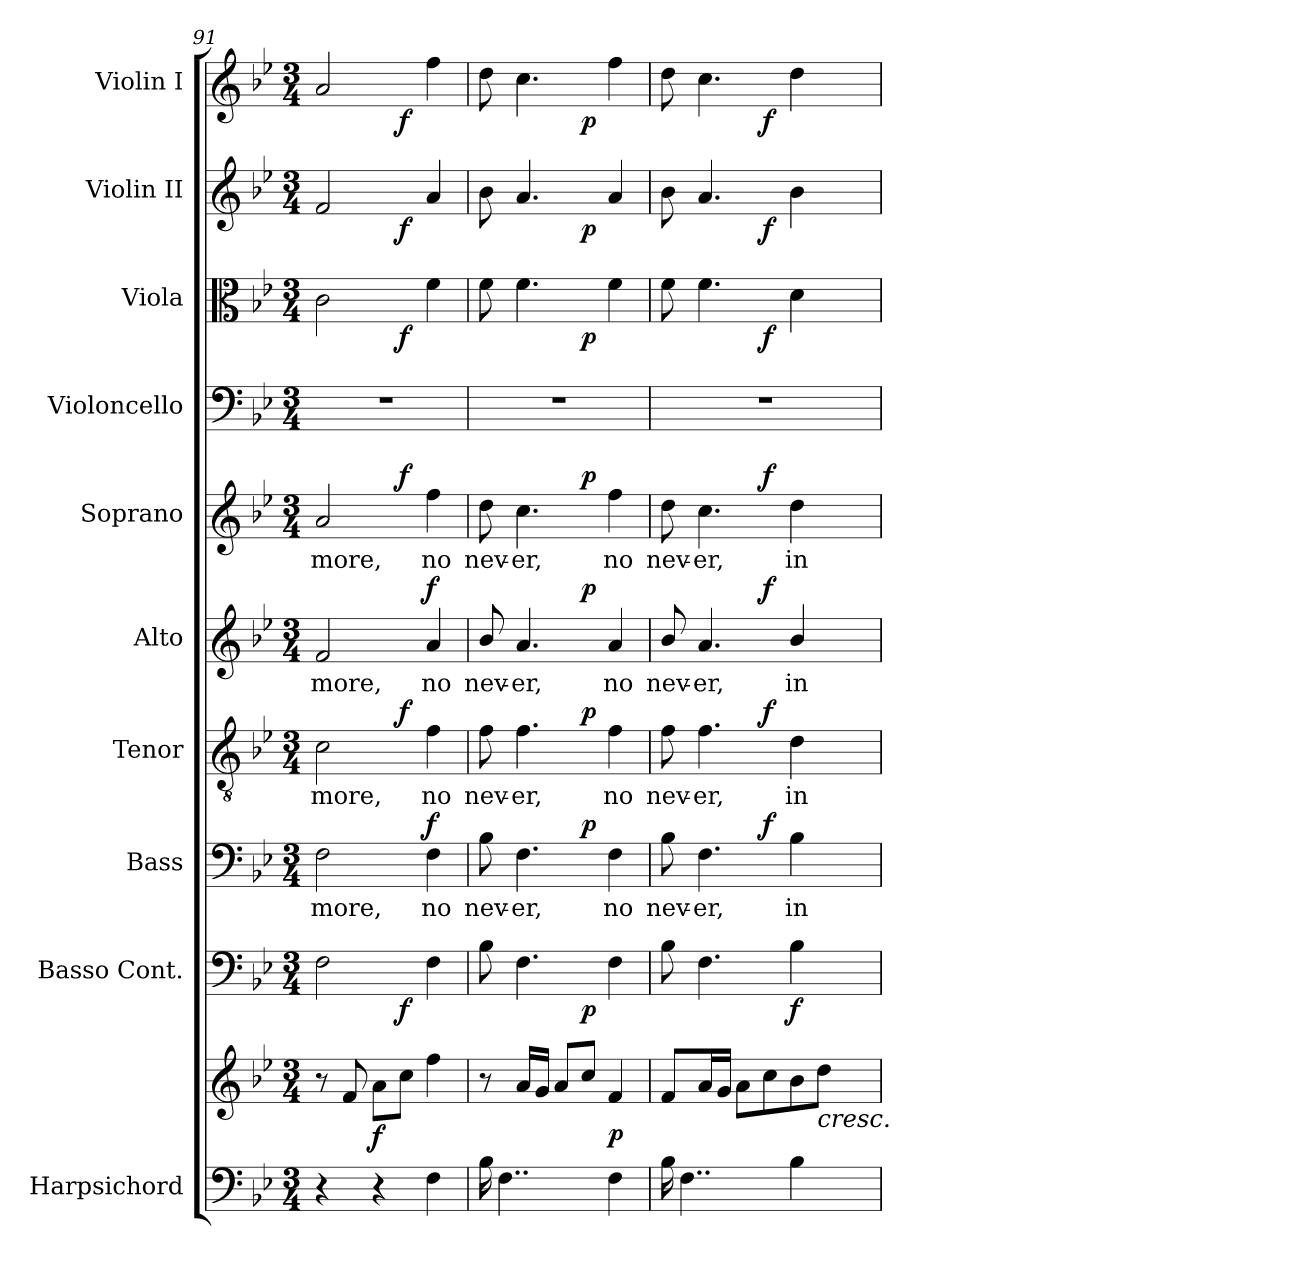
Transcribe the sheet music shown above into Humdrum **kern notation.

**kern	**kern	**dynam	**kern	**dynam	**kern	**text	**dynam	**kern	**text	**dynam	**kern	**text	**dynam	**kern	**text	**dynam	**kern	**kern	**dynam	**kern	**dynam	**kern	**dynam
*part10	*part10	*part10	*part9	*part9	*part8	*part8	*part8	*part7	*part7	*part7	*part6	*part6	*part6	*part5	*part5	*part5	*part4	*part3	*part3	*part2	*part2	*part1	*part1
*staff11	*staff10	*staff10/11	*staff9	*staff9	*staff8	*staff8	*staff8	*staff7	*staff7	*staff7	*staff6	*staff6	*staff6	*staff5	*staff5	*staff5	*staff4	*staff3	*staff3	*staff2	*staff2	*staff1	*staff1
*I"Harpsichord	*	*	*I"Basso Cont.	*	*I"Bass	*	*	*I"Tenor	*	*	*I"Alto	*	*	*I"Soprano	*	*	*I"Violoncello	*I"Viola	*	*I"Violin II	*	*I"Violin I	*
*I'Hpsd.	*	*	*	*	*I'B.	*	*	*I'T.	*	*	*I'A.	*	*	*I'S.	*	*	*I'Vc.	*	*	*	*	*	*
*clefF4	*clefG2	*	*clefF4	*	*clefF4	*	*	*clefGv2	*	*	*clefG2	*	*	*clefG2	*	*	*clefF4	*clefC3	*	*clefG2	*	*clefG2	*
*	*	*	*	*	*	*	*	*ITrd7c12	*	*	*	*	*	*	*	*	*	*	*	*	*	*	*
*k[b-e-]	*k[b-e-]	*	*k[b-e-]	*	*k[b-e-]	*	*	*k[b-e-]	*	*	*k[b-e-]	*	*	*k[b-e-]	*	*	*k[b-e-]	*k[b-e-]	*	*k[b-e-]	*	*k[b-e-]	*
*B-:	*B-:	*	*B-:	*	*B-:	*	*	*B-:	*	*	*B-:	*	*	*B-:	*	*	*B-:	*B-:	*	*B-:	*	*B-:	*
*M3/4	*M3/4	*	*M3/4	*	*M3/4	*	*	*M3/4	*	*	*M3/4	*	*	*M3/4	*	*	*M3/4	*M3/4	*	*M3/4	*	*M3/4	*
=91	=91	=91	=91	=91	=91	=91	=91	=91	=91	=91	=91	=91	=91	=91	=91	=91	=91	=91	=91	=91	=91	=91	=91
!	!	!	!	!	!	!LO:LY:b:color=#000000	!	!	!	!	!	!	!	!	!	!	!	!	!	!	!	!	!
!	!	!	!	!	!	!	!	!	!LO:LY:b:color=#000000	!	!	!	!	!	!	!	!	!	!	!	!	!	!
!	!	!	!	!	!	!	!	!	!	!	!	!LO:LY:b:color=#000000	!	!	!	!	!	!	!	!	!	!	!
!	!	!	!	!	!	!	!	!	!	!	!	!	!	!	!LO:LY:b:color=#000000	!	!LO:N:vis=1	!	!	!	!	!	!
*	*	*	*^	*	*	*	*	*^	*	*	*	*	*	*^	*	*	*	*^	*	*^	*	*^	*
4r	8r	.	2Fi\	4.ryy	.	2Fi\	more,	.	2Ci\	4.ryy	more,	.	2fi/	more,	.	2ai/	4.ryy	more,	.	2.r	2ci\	4.ryy	.	2fi/	4.ryy	.	2ai/	4.ryy	.
.	8fi/	.	.	.	.	.	.	.	.	.	.	.	.	.	.	.	.	.	.	.	.	.	.	.	.	.	.	.	.
4r	8ai\L	f	.	.	.	.	.	.	.	.	.	.	.	.	.	.	.	.	.	.	.	.	.	.	.	.	.	.	.
.	8cci\J	.	.	4.ryy	f	.	.	.	.	4.ryy	.	f	.	.	.	.	4.ryy	.	f	.	.	4.ryy	f	.	4.ryy	f	.	4.ryy	f
!	!	!	!	!	!	!	!LO:LY:b:color=#000000	!	!	!	!	!	!	!	!	!	!	!	!	!	!	!	!	!	!	!	!	!	!
!	!	!	!	!	!	!	!	!	!	!	!LO:LY:b:color=#000000	!	!	!	!	!	!	!	!	!	!	!	!	!	!	!	!	!	!
!	!	!	!	!	!	!	!	!	!	!	!	!	!	!LO:LY:b:color=#000000	!	!	!	!	!	!	!	!	!	!	!	!	!	!	!
!	!	!	!	!	!	!	!	!	!	!	!	!	!	!	!	!	!	!LO:LY:b:color=#000000	!	!	!	!	!	!	!	!	!	!	!
4Fi\	4ffi\	.	4Fi\	.	.	4Fi\	no	f	4Fi\	.	no	.	4ai/	no	f	4ffi\	.	no	.	.	4fi\	.	.	4ai/	.	.	4ffi\	.	.
=92	=92	=92	=92	=92	=92	=92	=92	=92	=92	=92	=92	=92	=92	=92	=92	=92	=92	=92	=92	=92	=92	=92	=92	=92	=92	=92	=92	=92	=92
!	!	!	!	!	!	!	!LO:LY:b:color=#000000	!	!	!	!	!	!	!	!	!	!	!	!	!	!	!	!	!	!	!	!	!	!
!	!	!	!	!	!	!	!	!	!	!	!LO:LY:b:color=#000000	!	!	!	!	!	!	!	!	!	!	!	!	!	!	!	!	!	!
!	!	!	!	!	!	!	!	!	!	!	!	!	!	!LO:LY:b:color=#000000	!	!	!	!	!	!	!	!	!	!	!	!	!	!	!
!	!	!	!	!	!	!	!	!	!	!	!	!	!	!	!	!	!	!LO:LY:b:color=#000000	!	!LO:N:vis=1	!	!	!	!	!	!	!	!	!
*	*	*	*	*	*	*^	*	*	*	*	*	*	*^	*	*	*	*	*	*	*	*	*	*	*	*	*	*	*	*
16B-i\	8r	.	8B-i\	4.ryy	.	8B-i\	4.ryy	nev-	.	8Fi\	4.ryy	nev-	.	8b-i/	4.ryy	nev-	.	8ddi\	4.ryy	nev-	.	2.r	8fi\	4.ryy	.	8b-i\	4.ryy	.	8ddi\	4.ryy	.
4..Fi\	.	.	.	.	.	.	.	.	.	.	.	.	.	.	.	.	.	.	.	.	.	.	.	.	.	.	.	.	.	.	.
!	!	!	!	!	!	!	!	!LO:LY:b:color=#000000	!	!	!	!	!	!	!	!	!	!	!	!	!	!	!	!	!	!	!	!	!	!	!
!	!	!	!	!	!	!	!	!	!	!	!	!LO:LY:b:color=#000000	!	!	!	!	!	!	!	!	!	!	!	!	!	!	!	!	!	!	!
!	!	!	!	!	!	!	!	!	!	!	!	!	!	!	!	!LO:LY:b:color=#000000	!	!	!	!	!	!	!	!	!	!	!	!	!	!	!
!	!	!	!	!	!	!	!	!	!	!	!	!	!	!	!	!	!	!	!	!LO:LY:b:color=#000000	!	!	!	!	!	!	!	!	!	!	!
.	16ai/LL	.	4.Fi\	.	.	4.Fi\	.	-er,	.	4.Fi\	.	-er,	.	4.ai/	.	-er,	.	4.cci\	.	-er,	.	.	4.fi\	.	.	4.ai/	.	.	4.cci\	.	.
.	16gi/JJ	.	.	.	.	.	.	.	.	.	.	.	.	.	.	.	.	.	.	.	.	.	.	.	.	.	.	.	.	.	.
.	8ai/L	.	.	.	.	.	.	.	.	.	.	.	.	.	.	.	.	.	.	.	.	.	.	.	.	.	.	.	.	.	.
.	8cci/J	.	.	4.ryy	p	.	4.ryy	.	p	.	4.ryy	.	p	.	4.ryy	.	p	.	4.ryy	.	p	.	.	4.ryy	p	.	4.ryy	p	.	4.ryy	p
!	!	!	!	!	!	!	!	!LO:LY:b:color=#000000	!	!	!	!	!	!	!	!	!	!	!	!	!	!	!	!	!	!	!	!	!	!	!
!	!	!	!	!	!	!	!	!	!	!	!	!LO:LY:b:color=#000000	!	!	!	!	!	!	!	!	!	!	!	!	!	!	!	!	!	!	!
!	!	!	!	!	!	!	!	!	!	!	!	!	!	!	!	!LO:LY:b:color=#000000	!	!	!	!	!	!	!	!	!	!	!	!	!	!	!
!	!	!	!	!	!	!	!	!	!	!	!	!	!	!	!	!	!	!	!	!LO:LY:b:color=#000000	!	!	!	!	!	!	!	!	!	!	!
4Fi\	4fi/	p	4Fi\	.	.	4Fi\	.	no	.	4Fi\	.	no	.	4ai/	.	no	.	4ffi\	.	no	.	.	4fi\	.	.	4ai/	.	.	4ffi\	.	.
*	*	*	*v	*v	*	*	*	*	*	*	*	*	*	*	*	*	*	*	*	*	*	*	*	*	*	*	*	*	*	*	*
=93	=93	=93	=93	=93	=93	=93	=93	=93	=93	=93	=93	=93	=93	=93	=93	=93	=93	=93	=93	=93	=93	=93	=93	=93	=93	=93	=93	=93	=93	=93
*	*	*	*^	*	*	*	*	*	*	*	*	*	*	*	*	*	*	*	*	*	*	*	*	*	*	*	*	*	*	*
!	!	!	!	!	!	!	!	!LO:LY:b:color=#000000	!	!	!	!	!	!	!	!	!	!	!	!	!	!	!	!	!	!	!	!	!	!	!
*	*	*	*v	*v	*	*	*	*	*	*	*	*	*	*	*	*	*	*	*	*	*	*	*	*	*	*	*	*	*	*	*
*	*	*	*^	*	*	*	*	*	*	*	*	*	*	*	*	*	*	*	*	*	*	*	*	*	*	*	*	*	*	*
!	!	!	!	!	!	!	!	!	!	!	!	!LO:LY:b:color=#000000	!	!	!	!	!	!	!	!	!	!	!	!	!	!	!	!	!	!	!
*	*	*	*v	*v	*	*	*	*	*	*	*	*	*	*	*	*	*	*	*	*	*	*	*	*	*	*	*	*	*	*	*
*	*	*	*^	*	*	*	*	*	*	*	*	*	*	*	*	*	*	*	*	*	*	*	*	*	*	*	*	*	*	*
!	!	!	!	!	!	!	!	!	!	!	!	!	!	!	!	!LO:LY:b:color=#000000	!	!	!	!	!	!	!	!	!	!	!	!	!	!	!
*	*	*	*v	*v	*	*	*	*	*	*	*	*	*	*	*	*	*	*	*	*	*	*	*	*	*	*	*	*	*	*	*
*	*	*	*^	*	*	*	*	*	*	*	*	*	*	*	*	*	*	*	*	*	*	*	*	*	*	*	*	*	*	*
!	!	!	!	!	!	!	!	!	!	!	!	!	!	!	!	!	!	!	!	!LO:LY:b:color=#000000	!	!LO:N:vis=1	!	!	!	!	!	!	!	!	!
*	*	*	*v	*v	*	*	*	*	*	*	*	*	*	*	*	*	*	*	*	*	*	*	*	*	*	*	*	*	*	*	*
16B-i\	8fi/L	.	8B-i\	.	8B-i\	4.ryy	nev-	.	8Fi\	4.ryy	nev-	.	8b-i/	4.ryy	nev-	.	8ddi\	4.ryy	nev-	.	2.r	8fi\	4.ryy	.	8b-i\	4.ryy	.	8ddi\	4.ryy	.
4..Fi\	.	[	.	.	.	.	.	.	.	.	.	.	.	.	.	.	.	.	.	.	.	.	.	.	.	.	.	.	.	.
!	!	!	!	!	!	!	!LO:LY:b:color=#000000	!	!	!	!	!	!	!	!	!	!	!	!	!	!	!	!	!	!	!	!	!	!	!
!	!	!	!	!	!	!	!	!	!	!	!LO:LY:b:color=#000000	!	!	!	!	!	!	!	!	!	!	!	!	!	!	!	!	!	!	!
!	!	!	!	!	!	!	!	!	!	!	!	!	!	!	!LO:LY:b:color=#000000	!	!	!	!	!	!	!	!	!	!	!	!	!	!	!
!	!	!	!	!	!	!	!	!	!	!	!	!	!	!	!	!	!	!	!LO:LY:b:color=#000000	!	!	!	!	!	!	!	!	!	!	!
.	16ai/L	.	4.Fi\	.	4.Fi\	.	-er,	.	4.Fi\	.	-er,	.	4.ai/	.	-er,	.	4.cci\	.	-er,	.	.	4.fi\	.	.	4.ai/	.	.	4.cci\	.	.
.	16gi/JJ	.	.	.	.	.	.	.	.	.	.	.	.	.	.	.	.	.	.	.	.	.	.	.	.	.	.	.	.	.
.	8ai\L	.	.	.	.	.	.	.	.	.	.	.	.	.	.	.	.	.	.	.	.	.	.	.	.	.	.	.	.	.
.	8cci\	.	.	.	.	4.ryy	.	f	.	4.ryy	.	f	.	4.ryy	.	f	.	4.ryy	.	f	.	.	4.ryy	f	.	4.ryy	f	.	4.ryy	f
!	!	!	!	!	!	!	!LO:LY:b:color=#000000	!	!	!	!	!	!	!	!	!	!	!	!	!	!	!	!	!	!	!	!	!	!	!
!	!	!	!	!	!	!	!	!	!	!	!LO:LY:b:color=#000000	!	!	!	!	!	!	!	!	!	!	!	!	!	!	!	!	!	!	!
!	!	!	!	!	!	!	!	!	!	!	!	!	!	!	!LO:LY:b:color=#000000	!	!	!	!	!	!	!	!	!	!	!	!	!	!	!
!	!	!	!	!	!	!	!	!	!	!	!	!	!	!	!	!	!	!	!LO:LY:b:color=#000000	!	!	!	!	!	!	!	!	!	!	!
4B-i\	8b-i\	.	4B-i\	f	4B-i\	.	in-	.	4Di\	.	in-	.	4b-i/	.	in-	.	4ddi\	.	in-	.	.	4di\	.	.	4b-i\	.	.	4ddi\	.	.
!	!	!LO:HP:b	!	!	!	!	!	!	!	!	!	!	!	!	!	!	!	!	!	!	!	!	!	!	!	!	!	!	!	!
.	8ddi\J	<	.	.	.	.	.	.	.	.	.	.	.	.	.	.	.	.	.	.	.	.	.	.	.	.	.	.	.	.
*	*	*	*	*	*v	*v	*	*	*	*	*	*	*v	*v	*	*	*v	*v	*	*	*	*v	*v	*	*v	*v	*	*v	*v	*
*	*	*	*	*	*	*	*	*v	*v	*	*	*	*	*	*	*	*	*	*	*	*	*	*	*
=	=	=	=	=	=	=	=	=	=	=	=	=	=	=	=	=	=	=	=	=	=	=	=
*-	*-	*-	*-	*-	*-	*-	*-	*-	*-	*-	*-	*-	*-	*-	*-	*-	*-	*-	*-	*-	*-	*-	*-
